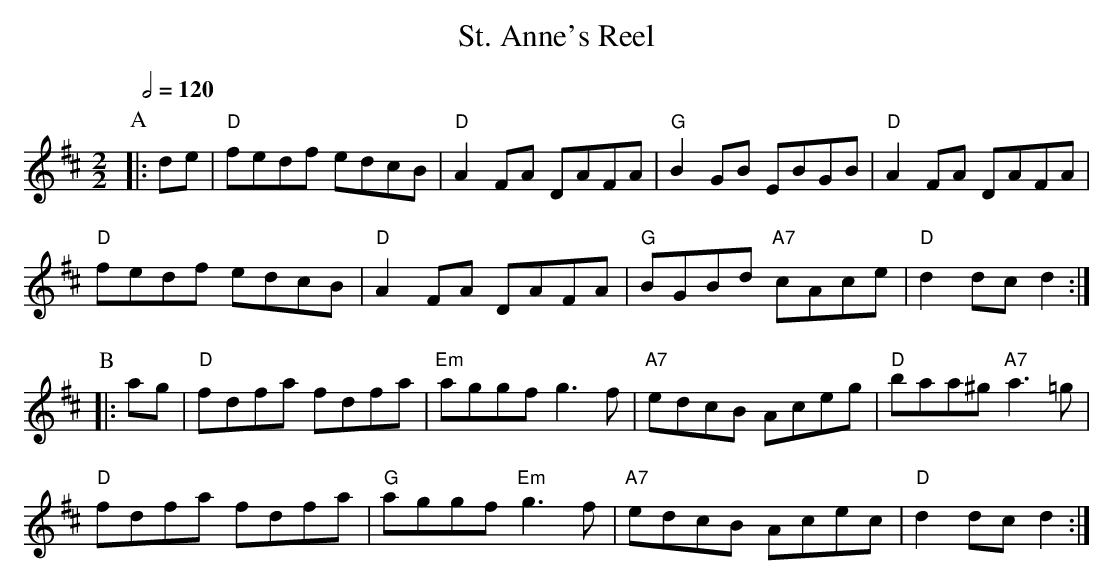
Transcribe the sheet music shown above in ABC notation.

X:1
T:St. Anne's Reel
M:2/2
L:1/8
Q:1/2=120
K:D
P:A
|: de | "D"fedf edcB | "D"A2FA DAFA | "G"B2GB EBGB | "D"A2FA DAFA |
"D"fedf edcB | "D"A2FA DAFA | "G"BGBd "A7"cAce | "D"d2dc d2 :|
P:B
|: ag | "D"fdfa fdfa | "Em"aggf g3f | "A7"edcB Aceg | "D"baa^g "A7"a3=g |
"D"fdfa fdfa | "G"aggf "Em"g3f | "A7"edcB Acec | "D"d2dc d2 :|
